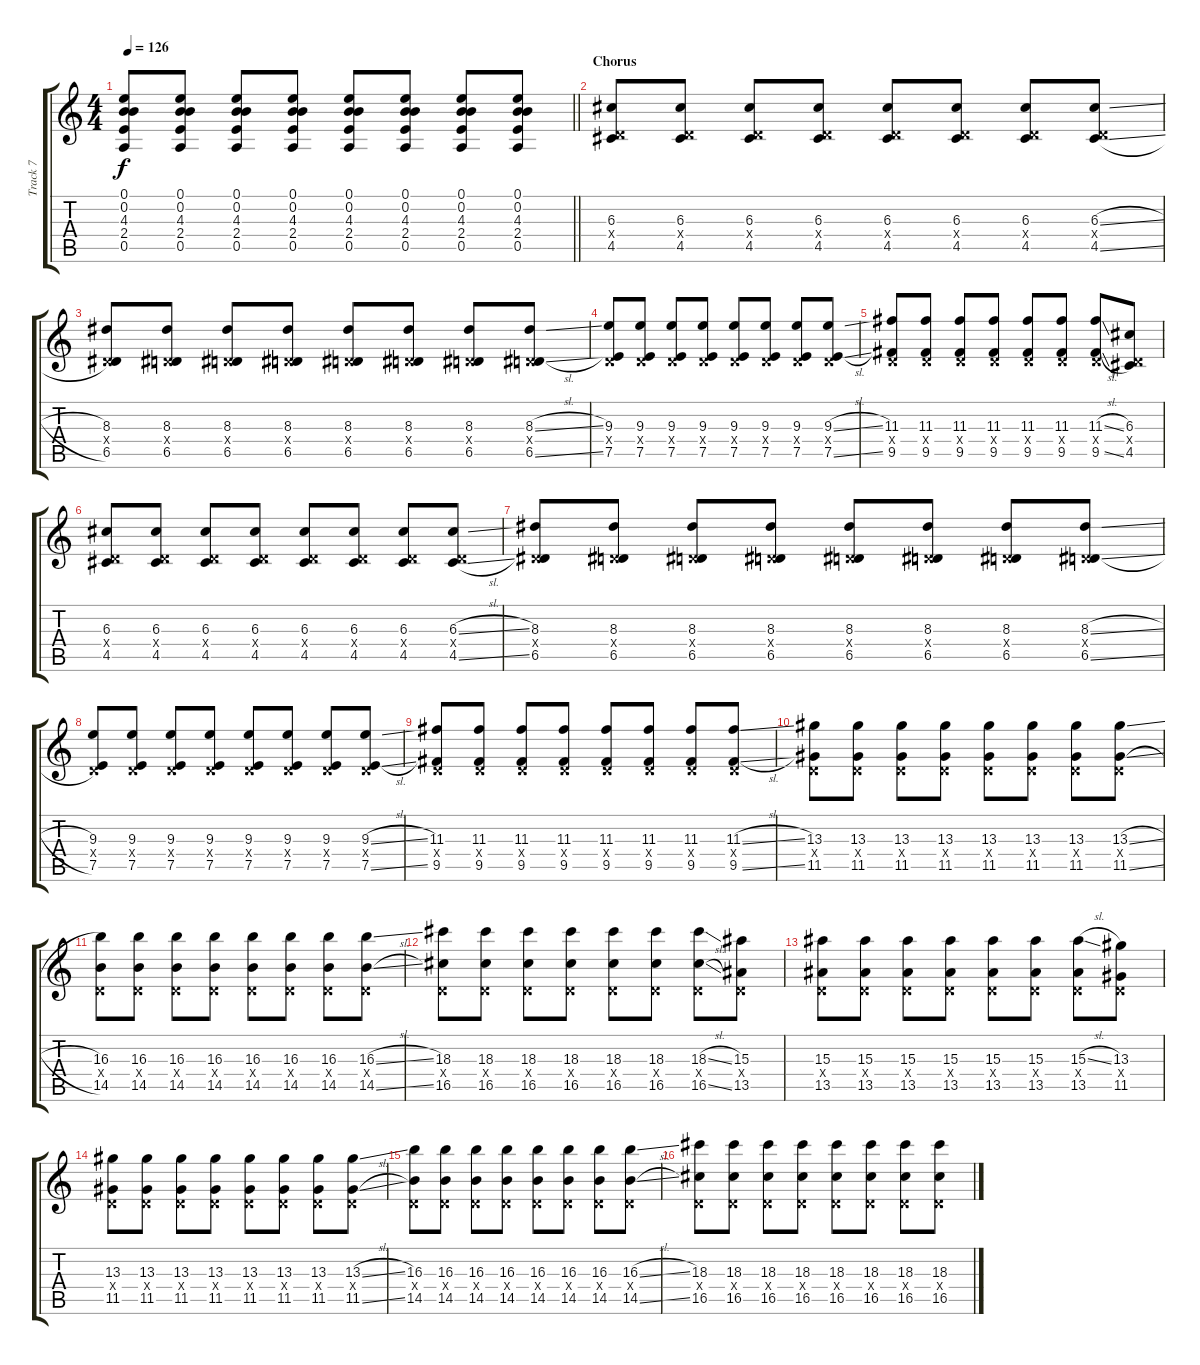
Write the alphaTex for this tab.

\track ("Track 7" "Track 7") {instrument distortionguitar}
\staff {score tabs}
\tuning (E4 B3 G3 D3 A2 E2) {hide}
\ts (4 4)
\tempo 126
\clef g2
\barLineRight lightlight
\ks c
(0.1 0.2 4.3 2.4 0.5).8{dy f} (0.1 0.2 4.3 2.4 0.5).8 (0.1 0.2 4.3 2.4 0.5).8 (0.1 0.2 4.3 2.4 0.5).8 (0.1 0.2 4.3 2.4 0.5).8 (0.1 0.2 4.3 2.4 0.5).8 (0.1 0.2 4.3 2.4 0.5).8 (0.1 0.2 4.3 2.4 0.5).8 |
\section ("" "Chorus")
(6.3 0.4{x} 4.5).8{volume 16} (6.3 0.4{x} 4.5).8 (6.3 0.4{x} 4.5).8 (6.3 0.4{x} 4.5).8 (6.3 0.4{x} 4.5).8 (6.3 0.4{x} 4.5).8 (6.3 0.4{x} 4.5).8 (6.3{sl} 0.4{x} 4.5{sl}).8 |
(8.3 0.4{x} 6.5).8 (8.3 0.4{x} 6.5).8 (8.3 0.4{x} 6.5).8 (8.3 0.4{x} 6.5).8 (8.3 0.4{x} 6.5).8 (8.3 0.4{x} 6.5).8 (8.3 0.4{x} 6.5).8 (8.3{sl} 0.4{x} 6.5{sl}).8 |
(9.3 0.4{x} 7.5).8 (9.3 0.4{x} 7.5).8 (9.3 0.4{x} 7.5).8 (9.3 0.4{x} 7.5).8 (9.3 0.4{x} 7.5).8 (9.3 0.4{x} 7.5).8 (9.3 0.4{x} 7.5).8 (9.3{sl} 0.4{x} 7.5{sl}).8 |
(11.3 0.4{x} 9.5).8 (11.3 0.4{x} 9.5).8 (11.3 0.4{x} 9.5).8 (11.3 0.4{x} 9.5).8 (11.3 0.4{x} 9.5).8 (11.3 0.4{x} 9.5).8 (11.3{sl} 0.4{x} 9.5{sl}).8 (6.3 0.4{x} 4.5).8 |
(6.3 0.4{x} 4.5).8 (6.3 0.4{x} 4.5).8 (6.3 0.4{x} 4.5).8 (6.3 0.4{x} 4.5).8 (6.3 0.4{x} 4.5).8 (6.3 0.4{x} 4.5).8 (6.3 0.4{x} 4.5).8 (6.3{sl} 0.4{x} 4.5{sl}).8 |
(8.3 0.4{x} 6.5).8 (8.3 0.4{x} 6.5).8 (8.3 0.4{x} 6.5).8 (8.3 0.4{x} 6.5).8 (8.3 0.4{x} 6.5).8 (8.3 0.4{x} 6.5).8 (8.3 0.4{x} 6.5).8 (8.3{sl} 0.4{x} 6.5{sl}).8 |
(9.3 0.4{x} 7.5).8 (9.3 0.4{x} 7.5).8 (9.3 0.4{x} 7.5).8 (9.3 0.4{x} 7.5).8 (9.3 0.4{x} 7.5).8 (9.3 0.4{x} 7.5).8 (9.3 0.4{x} 7.5).8 (9.3{sl} 0.4{x} 7.5{sl}).8 |
(11.3 0.4{x} 9.5).8 (11.3 0.4{x} 9.5).8 (11.3 0.4{x} 9.5).8 (11.3 0.4{x} 9.5).8 (11.3 0.4{x} 9.5).8 (11.3 0.4{x} 9.5).8 (11.3 0.4{x} 9.5).8 (11.3{sl} 0.4{x} 9.5{sl}).8 |
(13.3 0.4{x} 11.5).8 (13.3 0.4{x} 11.5).8 (13.3 0.4{x} 11.5).8 (13.3 0.4{x} 11.5).8 (13.3 0.4{x} 11.5).8 (13.3 0.4{x} 11.5).8 (13.3 0.4{x} 11.5).8 (13.3{sl} 0.4{x} 11.5{sl}).8 |
(16.3 0.4{x} 14.5).8 (16.3 0.4{x} 14.5).8 (16.3 0.4{x} 14.5).8 (16.3 0.4{x} 14.5).8 (16.3 0.4{x} 14.5).8 (16.3 0.4{x} 14.5).8 (16.3 0.4{x} 14.5).8 (16.3{sl} 0.4{x} 14.5{sl}).8 |
(18.3 0.4{x} 16.5).8 (18.3 0.4{x} 16.5).8 (18.3 0.4{x} 16.5).8 (18.3 0.4{x} 16.5).8 (18.3 0.4{x} 16.5).8 (18.3 0.4{x} 16.5).8 (18.3{sl} 0.4{x} 16.5{sl}).8 (15.3 0.4{x} 13.5).8 |
(15.3 0.4{x} 13.5).8 (15.3 0.4{x} 13.5).8 (15.3 0.4{x} 13.5).8 (15.3 0.4{x} 13.5).8 (15.3 0.4{x} 13.5).8 (15.3 0.4{x} 13.5).8 (15.3{sl} 0.4{x} 13.5).8 (13.3 0.4{x} 11.5).8 |
(13.3 0.4{x} 11.5).8 (13.3 0.4{x} 11.5).8 (13.3 0.4{x} 11.5).8 (13.3 0.4{x} 11.5).8 (13.3 0.4{x} 11.5).8 (13.3 0.4{x} 11.5).8 (13.3 0.4{x} 11.5).8 (13.3{sl} 0.4{x} 11.5{sl}).8 |
(16.3 0.4{x} 14.5).8 (16.3 0.4{x} 14.5).8 (16.3 0.4{x} 14.5).8 (16.3 0.4{x} 14.5).8 (16.3 0.4{x} 14.5).8 (16.3 0.4{x} 14.5).8 (16.3 0.4{x} 14.5).8 (16.3{sl} 0.4{x} 14.5{sl}).8 |
(18.3 0.4{x} 16.5).8 (18.3 0.4{x} 16.5).8 (18.3 0.4{x} 16.5).8 (18.3 0.4{x} 16.5).8 (18.3 0.4{x} 16.5).8 (18.3 0.4{x} 16.5).8 (18.3 0.4{x} 16.5).8 (18.3 0.4{x} 16.5).8
